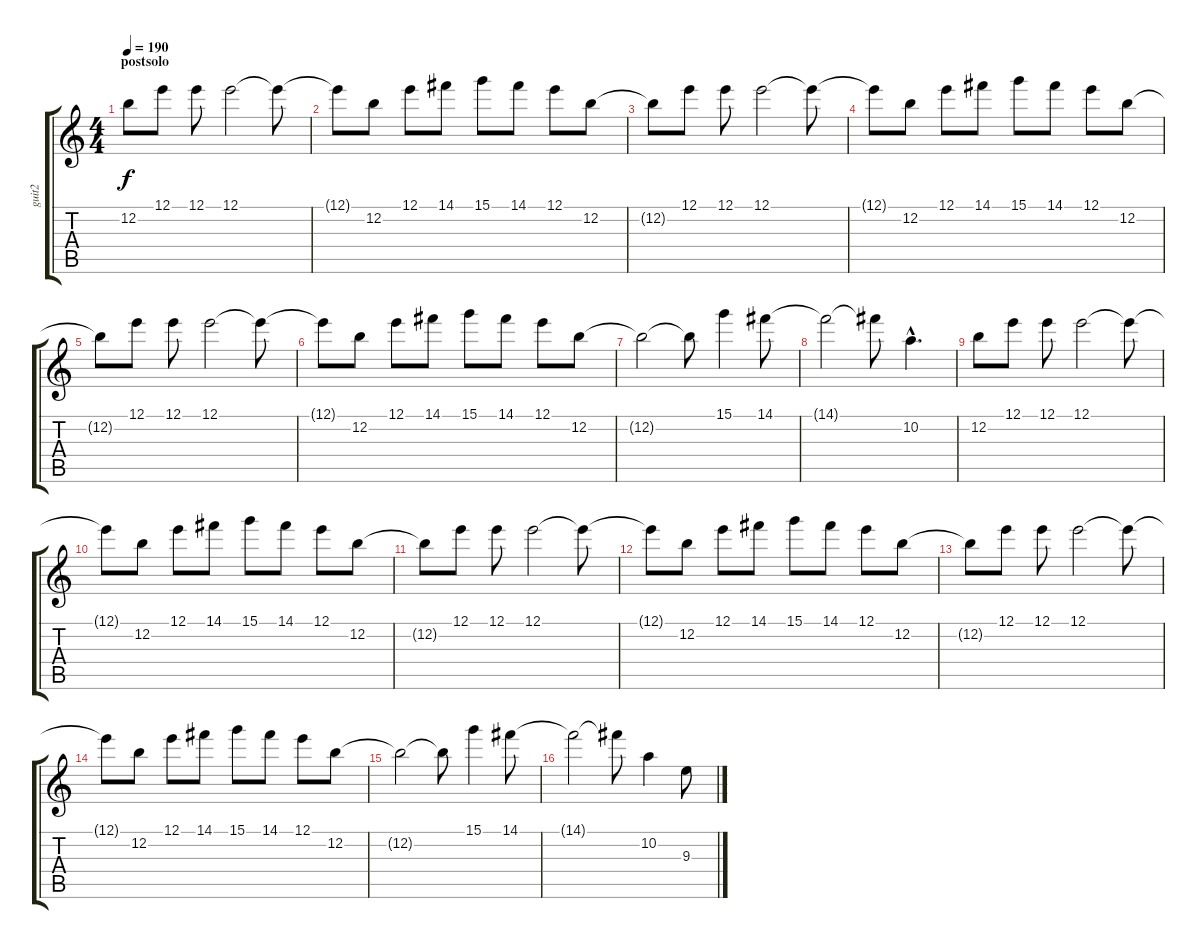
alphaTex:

\track ("guit2" "guit2") {instrument distortionguitar}
\staff {score tabs}
\tuning (E4 B3 G3 D3 A2 E2) {hide}
\ts (4 4)
\section ("" "postsolo")
\tempo 190
\clef g2
\ks c
12.2.8{dy f} 12.1.8 12.1.8 12.1.2 12.1{t}.8 |
12.1{t}.8 12.2.8 12.1.8 14.1.8 15.1.8 14.1.8 12.1.8 12.2.8 |
12.2{t}.8 12.1.8 12.1.8 12.1.2 12.1{t}.8 |
12.1{t}.8 12.2.8 12.1.8 14.1.8 15.1.8 14.1.8 12.1.8 12.2.8 |
12.2{t}.8 12.1.8 12.1.8 12.1.2 12.1{t}.8 |
12.1{t}.8 12.2.8 12.1.8 14.1.8 15.1.8 14.1.8 12.1.8 12.2.8 |
12.2{t}.2 12.2{t}.8 15.1.4 14.1.8 |
14.1{t}.2 14.1{t}.8 10.2{hac}.4{d} |
12.2.8 12.1.8 12.1.8 12.1.2 12.1{t}.8 |
12.1{t}.8 12.2.8 12.1.8 14.1.8 15.1.8 14.1.8 12.1.8 12.2.8 |
12.2{t}.8 12.1.8 12.1.8 12.1.2 12.1{t}.8 |
12.1{t}.8 12.2.8 12.1.8 14.1.8 15.1.8 14.1.8 12.1.8 12.2.8 |
12.2{t}.8 12.1.8 12.1.8 12.1.2 12.1{t}.8 |
12.1{t}.8 12.2.8 12.1.8 14.1.8 15.1.8 14.1.8 12.1.8 12.2.8 |
12.2{t}.2 12.2{t}.8 15.1.4 14.1.8 |
14.1{t}.2 14.1{t}.8 10.2.4 9.3.8
